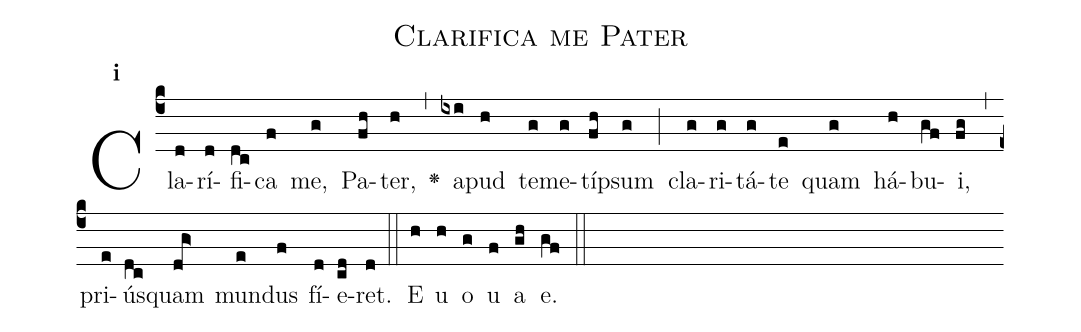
name:Clarifica me Pater;
office-part:Antiphona;
mode:1;
%%
initial-style: 1;
name: Clarifica me Pater
book: Antiphonae & Responsoria/Tomus II, p. 117;
occasion: Hebdomada Sancta Feria III;
office-part: Laudes Ant E;
user-notes: ;
commentary: ;
annotation: 1f;
centering-scheme: english;
fontsize: 12;
font: OFLSortsMillGoudy;
height: 11;
width: 4.5;
%%
(c4)Cla(d)rí(d)fi(dc)ca(f) me,(g) Pa(fh)ter,(h) <v>\greheightstar</v>(,) a(ixi)pud(h) te(g)me(g)tí(fh)psum(g) (;) cla(g)ri(g)tá(g)te(e) quam(g) há(h)bu(gf)i,(fg) (,) pri(e)ús(dc)quam(dg>) mun(e)dus(f) fí(d)e(cd)ret.(d) (::)
E(h) u(h) o(g) u(f) a(gh) e.(gf) (::)
